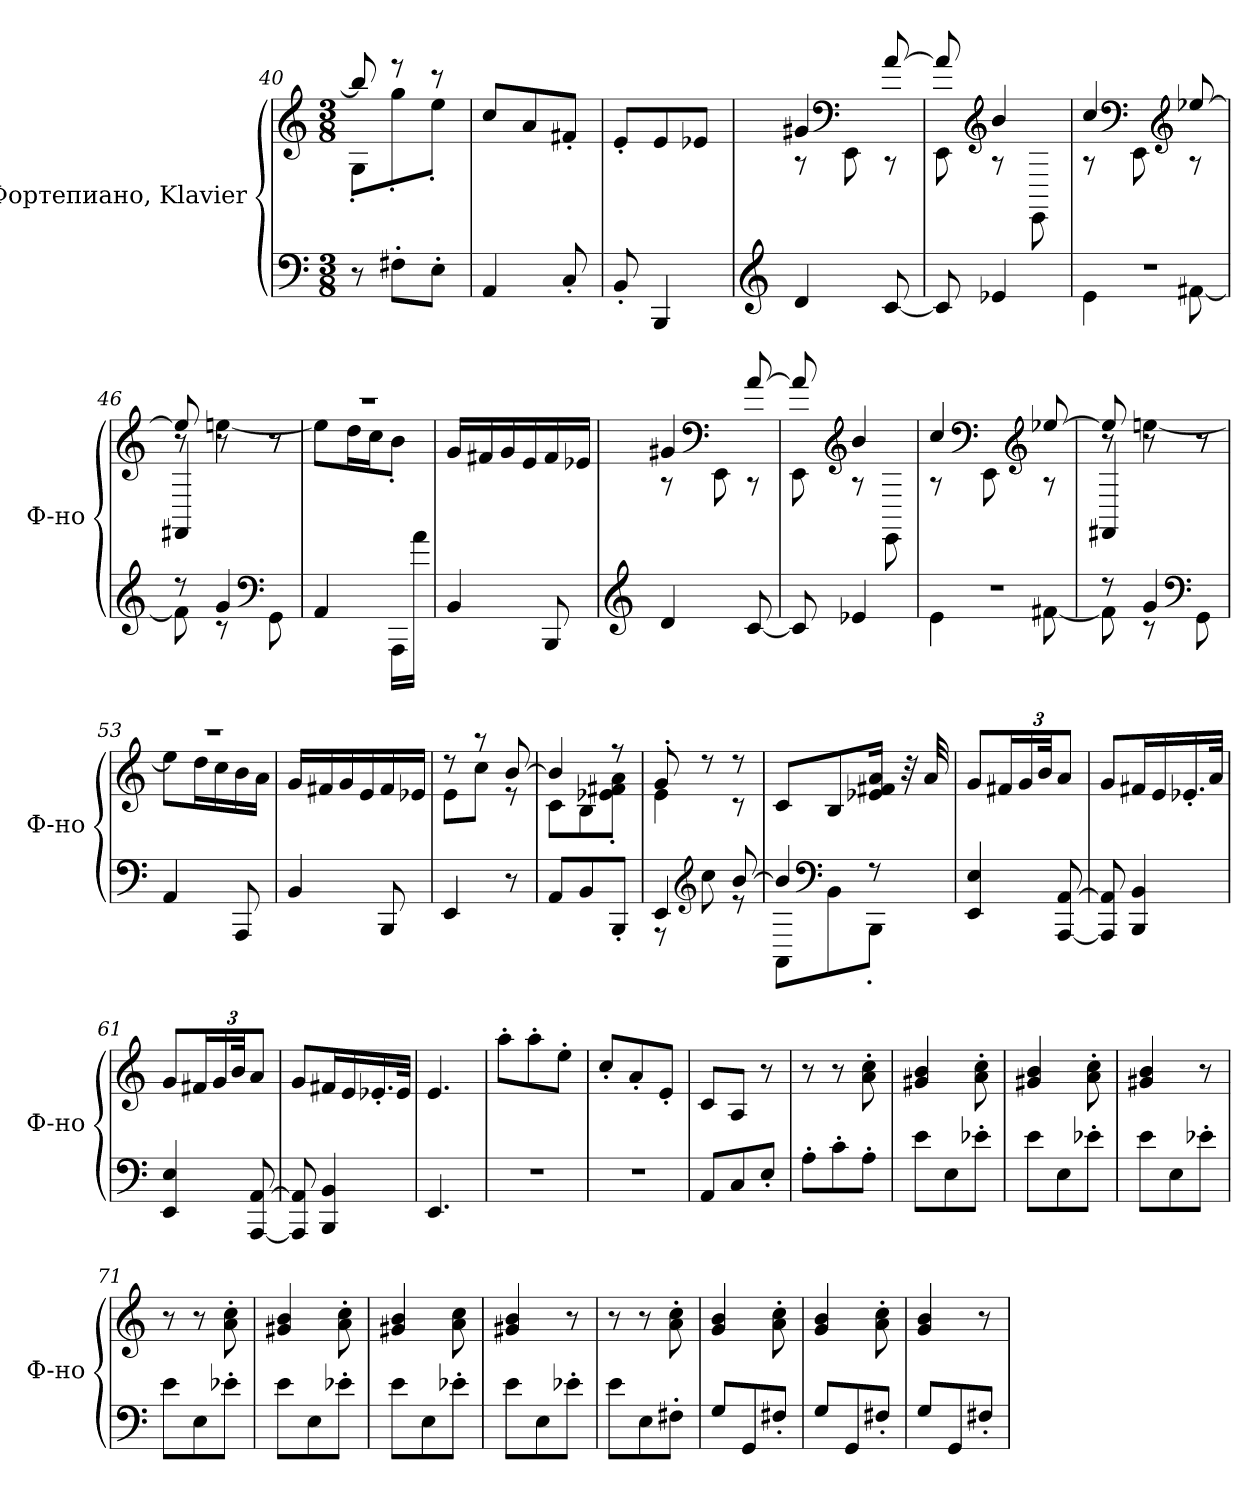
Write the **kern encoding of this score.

**kern	**kern
*part1	*part1
*staff2	*staff1
*I"Фортепиано, Klavier	*
*I'Ф-но	*
*clefF4	*clefG2
*k[]	*k[]
*M3/8	*M3/8
=40	=40
*	*^
8r	8bb/]	8G'\L
8F#X'\L	8r	8gg'\
8E'\J	8r	8ee'\J
*	*v	*v
=41	=41
4AA/	8cc/L
.	8a/
8C'/	8f#X'/J
=42	=42
8BB'/	8e'/L
4BBB/	8e/
.	8e-X/J
=43	=43
*clefG2	*
*	*^
4d/	4g#X/	8r
*	*clefF4	*
.	.	8EE\
[8c/	[8a/	8r
!!LO:PB:g=z	!!
=44	=44	=44
8c/]	8a/]	8EE\
*	*clefG2	*
4e-X/	4b/	8r
.	.	8EE\
=45	=45	=45
*^	*	*
4.r	4e\	4cc/	8r
*	*	*clefF4	*
.	.	.	8EE\
*	*	*clefG2	*
.	[8f#X\	[8ee-X/	8r
=46	=46	=46	=46
*	*	*	*^
8r	8f#\]	8ee-/]	8r	4FF#X/
4g/	8r	8r	[4een\	.
*clefF4	*	*	*	*
.	8GG\	8r	.	8r
*v	*v	*	*	*
*	*	*v	*v
=47	=47	=47
4AA/	4.r	8ee\L]
.	.	16dd\L
.	.	16cc\J
16AAA\LL	.	8b'\J
16a\JJ	.	.
*	*v	*v
=48	=48
4BB/	16g/LL
.	16f#X/
.	16g/
.	16e/
8BBB/	16f#/
.	16e-X/JJ
=49	=49
*clefG2	*
*	*^
4d/	4g#X/	8r
*	*clefF4	*
.	.	8EE\
[8c/	[8a/	8r
=50	=50	=50
8c/]	8a/]	8EE\
*	*clefG2	*
4e-X/	4b/	8r
.	.	8EE\
!!LO:LB:g=z	!!
=51	=51	=51
*^	*	*
4.r	4e\	4cc/	8r
*	*	*clefF4	*
.	.	.	8EE\
*	*	*clefG2	*
.	[8f#X\	[8ee-X/	8r
=52	=52	=52	=52
*	*	*	*^
8r	8f#\]	8ee-/]	8r	4FF#X/
4g/	8r	8r	[4een\	.
*clefF4	*	*	*	*
.	8GG\	8r	.	8r
*v	*v	*	*	*
*	*	*v	*v
=53	=53	=53
4AA/	4.r	8ee\L]
.	.	16dd\L
.	.	16cc\
8AAA/	.	16b\
.	.	16a\JJ
*	*v	*v
=54	=54
4BB/	16g/LL
.	16f#X/
.	16g/
.	16e/
8BBB/	16f#/
.	16e-X/JJ
=55	=55
*	*^
4EE/	8r	8e\L
.	8r	8cc\J
8r	[8b/	8r
=56	=56	=56
8AA/L	4b/]	8c\L
8BB/	.	8B\
8BBB'/J	8r	8e-X\' 8f#X\' 8a\'J
=57	=57	=57
*^	*	*
4EE/	8r	8g'/	4e\
*clefG2	*	*	*
.	8cc\	8r	.
[8b/	8r	8r	8r
*	*	*v	*v
!!LO:LB:g=z
=58	=58	=58
4b/]	8AA\L	8c/L
*clefF4	*	*
.	8BB\	8B/
8r	8BBB'\J	16e-X/ 16f#X/ 16a/Jk
.	.	32r
.	.	32a/
*v	*v	*
=59	=59
4EE/ 4E/	8g/L
.	16f#X/L
*	*Xbrackettup
.	24g/
.	48b/JK
[8AAA/ [8AA/	8a/J
=60	=60
8AAA/] 8AA/]	8g/L
4BBB/ 4BB/	16f#X/L
.	16e/
.	16.e-X'/
.	32a/JJk
=61	=61
4EE/ 4E/	8g/L
.	16f#X/L
.	24g/
.	48b/JK
[8AAA/ [8AA/	8a/J
=62	=62
8AAA/] 8AA/]	8g/L
4BBB/ 4BB/	16f#X/L
.	16e/
.	16.e-X'/
.	32e-/JJk
=63	=63
4.EE/	4.e/
=64	=64
4.r	8aa'\L
.	8aa'\
.	8ee'\J
=65	=65
4.r	8cc'/L
.	8a'/
.	8e'/J
!!LO:LB:g=z
=66	=66
8AA/L	8c/L
8C/	8A/J
8E'/J	8r
=67	=67
8A'\L	8r
8c'\	8r
8A'\J	8a\' 8cc\'
=68	=68
8e\L	4g#X/ 4b/
8E\	.
8e-X'\J	8a\' 8cc\'
=69	=69
8e\L	4g#X/ 4b/
8E\	.
8e-X'\J	8a\' 8cc\'
=70	=70
8e\L	4g#X/ 4b/
8E\	.
8e-X'\J	8r
=71	=71
8e\L	8r
8E\	8r
8e-X'\J	8a\' 8cc\'
=72	=72
8e\L	4g#X/ 4b/
8E\	.
8e-X'\J	8a\' 8cc\'
=73	=73
8e\L	4g#X/ 4b/
8E\	.
8e-X'\J	8a\ 8cc\
=74	=74
8e\L	4g#X/ 4b/
8E\	.
8e-X'\J	8r
=75	=75
8e\L	8r
8E\	8r
8F#X'\J	8a\' 8cc\'
=76	=76
8G/L	4g/ 4b/
8GG/	.
8F#X'/J	8a\' 8cc\'
!!LO:LB:g=z
=77	=77
8G/L	4g/ 4b/
8GG/	.
8F#X'/J	8a\' 8cc\'
=78	=78
8G/L	4g/ 4b/
8GG/	.
8F#X'/J	8r
=	=
*-	*-
